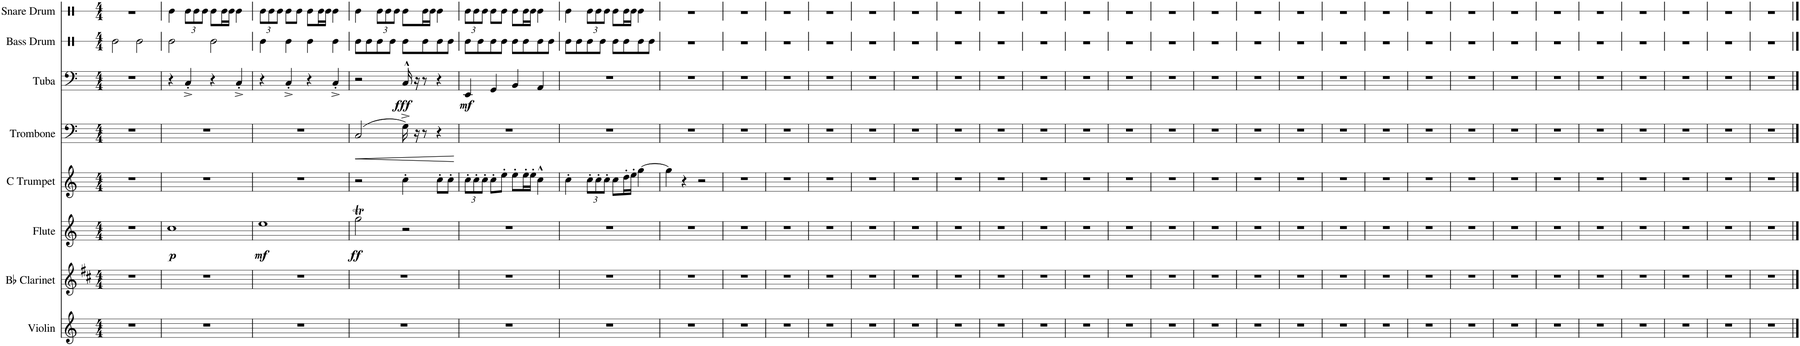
**kern	**kern	**kern	**dynam	**kern	**kern	**dynam	**kern	**dynam	**kern	**kern
*part8	*part7	*part6	*part6	*part5	*part4	*part4	*part3	*part3	*part2	*part1
*staff8	*staff7	*staff6	*staff6	*staff5	*staff4	*staff4	*staff3	*staff3	*staff2	*staff1
*I"Violin	*I"Bb Clarinet	*I"Flute	*	*I"C Trumpet	*I"Trombone	*	*I"Tuba	*	*I"Bass Drum	*I"Snare Drum
*I'Vln.	*I'Bb Cl.	*I'Fl.	*	*I'C Tpt.	*I'Tbn.	*	*I'Tba.	*	*I'B. Dr.	*I'Sn. Dr.
*	*	*	*	*	*	*	*	*	*stria1	*stria1
*clefG2	*clefG2	*clefG2	*	*clefG2	*clefF4	*	*clefF4	*	*clefX	*clefX
*	*Trd1c2	*	*	*	*	*	*	*	*	*
*k[]	*k[f#c#]	*k[]	*	*k[]	*k[]	*	*k[]	*	*k[]	*k[]
*M4/4	*M4/4	*M4/4	*	*M4/4	*M4/4	*	*M4/4	*	*M4/4	*M4/4
=1	=1	=1	=1	=1	=1	=1	=1	=1	=1	=1
1r	1r	1r	.	1r	1r	.	1r	.	2Re\	1r
.	.	.	.	.	.	.	.	.	2Re\	.
=2	=2	=2	=2	=2	=2	=2	=2	=2	=2	=2
!	!	!	!LO:DY:b	!	!	!	!	!	!	!
1r	1r	1cc	p	1r	1r	.	4r	.	2Re\	4Re\
*	*	*	*	*	*	*	*	*	*	*Xbrackettup
.	.	.	.	.	.	.	4C'^/	.	.	12Re\L
.	.	.	.	.	.	.	.	.	.	12Re\
.	.	.	.	.	.	.	.	.	.	12Re\J
.	.	.	.	.	.	.	4r	.	2Re\	8Re\L
.	.	.	.	.	.	.	.	.	.	16Re\L
.	.	.	.	.	.	.	.	.	.	16Re\JJ
.	.	.	.	.	.	.	4C'^/	.	.	4Re\
=3	=3	=3	=3	=3	=3	=3	=3	=3	=3	=3
!	!	!	!LO:DY:b	!	!	!	!	!	!	!
1r	1r	1ee	mf	1r	1r	.	4r	.	4Re\	12Re\L
.	.	.	.	.	.	.	.	.	.	12Re\
.	.	.	.	.	.	.	.	.	.	12Re\J
.	.	.	.	.	.	.	4C'^/	.	4Re\	8Re\L
.	.	.	.	.	.	.	.	.	.	8Re\J
.	.	.	.	.	.	.	4r	.	4Re\	8Re\L
.	.	.	.	.	.	.	.	.	.	16Re\L
.	.	.	.	.	.	.	.	.	.	16Re\JJ
.	.	.	.	.	.	.	4C'^/	.	4Re\	4Re\
=4	=4	=4	=4	=4	=4	=4	=4	=4	=4	=4
!	!	!	!LO:DY:b	!	!	!LO:HP:b	!	!	!	!
1r	1r	2ggT\	ff	2r	(2C/	<	2r	.	8Re\L	4Re\
.	.	.	.	.	.	.	.	.	8Re\	.
.	.	.	.	.	.	.	.	.	8Re\	12Re\L
.	.	.	.	.	.	.	.	.	.	12Re\
.	.	.	.	.	.	.	.	.	8Re\J	.
.	.	.	.	.	.	.	.	.	.	12Re\J
!	!	!	!	!	!	!	!	!LO:DY:b	!	!
.	.	2r	.	4cc'\	16G^\)	.	16C^^/	fff	8Re\L	8Re\L
.	.	.	.	.	16r	.	16r	.	.	.
.	.	.	.	.	8r	.	8r	.	8Re\	16Re\L
.	.	.	.	.	.	.	.	.	.	16Re\JJ
.	.	.	.	8cc'\L	4r	.	4r	.	8Re\	4Re\
.	.	.	.	8cc'\J	.	.	.	.	8Re\J	.
.	.	.	.	.	.	[	.	.	.	.
=5	=5	=5	=5	=5	=5	=5	=5	=5	=5	=5
*	*	*	*	*Xbrackettup	*	*	*	*	*	*
!	!	!	!	!	!	!	!	!LO:DY:b	!	!
1r	1r	1r	.	12cc'\L	1r	.	4EE/	mf	8Re\L	12Re\L
.	.	.	.	12cc'\	.	.	.	.	.	12Re\
.	.	.	.	.	.	.	.	.	8Re\	.
.	.	.	.	12cc'\J	.	.	.	.	.	12Re\J
.	.	.	.	8cc'\L	.	.	4GG/	.	8Re\	8Re\L
.	.	.	.	8ee'\J	.	.	.	.	8Re\J	8Re\J
.	.	.	.	8ee'\L	.	.	4BB/	.	8Re\L	8Re\L
.	.	.	.	16ee'\L	.	.	.	.	8Re\	16Re\L
.	.	.	.	16ee'\JJ	.	.	.	.	.	16Re\JJ
.	.	.	.	4cc^^\	.	.	4AA/	.	8Re\	4Re\
.	.	.	.	.	.	.	.	.	8Re\J	.
=6	=6	=6	=6	=6	=6	=6	=6	=6	=6	=6
1r	1r	1r	.	4cc'\	1r	.	1r	.	8Re\L	4Re\
.	.	.	.	.	.	.	.	.	8Re\	.
.	.	.	.	12cc'\L	.	.	.	.	8Re\	12Re\L
.	.	.	.	12cc'\	.	.	.	.	.	12Re\
.	.	.	.	.	.	.	.	.	8Re\J	.
.	.	.	.	12cc'\J	.	.	.	.	.	12Re\J
.	.	.	.	8cc\L	.	.	.	.	8Re\L	8Re\L
.	.	.	.	16dd'\L	.	.	.	.	8Re\	16Re\L
.	.	.	.	16ee'\JJ	.	.	.	.	.	16Re\JJ
.	.	.	.	[4gg\	.	.	.	.	8Re\	4Re\
.	.	.	.	.	.	.	.	.	8Re\J	.
=7	=7	=7	=7	=7	=7	=7	=7	=7	=7	=7
1r	1r	1r	.	4gg\]	1r	.	1r	.	1r	1r
.	.	.	.	4r	.	.	.	.	.	.
.	.	.	.	2r	.	.	.	.	.	.
=8	=8	=8	=8	=8	=8	=8	=8	=8	=8	=8
1r	1r	1r	.	1r	1r	.	1r	.	1r	1r
=9	=9	=9	=9	=9	=9	=9	=9	=9	=9	=9
1r	1r	1r	.	1r	1r	.	1r	.	1r	1r
=10	=10	=10	=10	=10	=10	=10	=10	=10	=10	=10
1r	1r	1r	.	1r	1r	.	1r	.	1r	1r
=11	=11	=11	=11	=11	=11	=11	=11	=11	=11	=11
1r	1r	1r	.	1r	1r	.	1r	.	1r	1r
=12	=12	=12	=12	=12	=12	=12	=12	=12	=12	=12
1r	1r	1r	.	1r	1r	.	1r	.	1r	1r
=13	=13	=13	=13	=13	=13	=13	=13	=13	=13	=13
1r	1r	1r	.	1r	1r	.	1r	.	1r	1r
=14	=14	=14	=14	=14	=14	=14	=14	=14	=14	=14
1r	1r	1r	.	1r	1r	.	1r	.	1r	1r
=15	=15	=15	=15	=15	=15	=15	=15	=15	=15	=15
1r	1r	1r	.	1r	1r	.	1r	.	1r	1r
=16	=16	=16	=16	=16	=16	=16	=16	=16	=16	=16
1r	1r	1r	.	1r	1r	.	1r	.	1r	1r
=17	=17	=17	=17	=17	=17	=17	=17	=17	=17	=17
1r	1r	1r	.	1r	1r	.	1r	.	1r	1r
=18	=18	=18	=18	=18	=18	=18	=18	=18	=18	=18
1r	1r	1r	.	1r	1r	.	1r	.	1r	1r
=19	=19	=19	=19	=19	=19	=19	=19	=19	=19	=19
1r	1r	1r	.	1r	1r	.	1r	.	1r	1r
=20	=20	=20	=20	=20	=20	=20	=20	=20	=20	=20
1r	1r	1r	.	1r	1r	.	1r	.	1r	1r
=21	=21	=21	=21	=21	=21	=21	=21	=21	=21	=21
1r	1r	1r	.	1r	1r	.	1r	.	1r	1r
=22	=22	=22	=22	=22	=22	=22	=22	=22	=22	=22
1r	1r	1r	.	1r	1r	.	1r	.	1r	1r
=23	=23	=23	=23	=23	=23	=23	=23	=23	=23	=23
1r	1r	1r	.	1r	1r	.	1r	.	1r	1r
=24	=24	=24	=24	=24	=24	=24	=24	=24	=24	=24
1r	1r	1r	.	1r	1r	.	1r	.	1r	1r
=25	=25	=25	=25	=25	=25	=25	=25	=25	=25	=25
1r	1r	1r	.	1r	1r	.	1r	.	1r	1r
=26	=26	=26	=26	=26	=26	=26	=26	=26	=26	=26
1r	1r	1r	.	1r	1r	.	1r	.	1r	1r
=27	=27	=27	=27	=27	=27	=27	=27	=27	=27	=27
1r	1r	1r	.	1r	1r	.	1r	.	1r	1r
=28	=28	=28	=28	=28	=28	=28	=28	=28	=28	=28
1r	1r	1r	.	1r	1r	.	1r	.	1r	1r
=29	=29	=29	=29	=29	=29	=29	=29	=29	=29	=29
1r	1r	1r	.	1r	1r	.	1r	.	1r	1r
=30	=30	=30	=30	=30	=30	=30	=30	=30	=30	=30
1r	1r	1r	.	1r	1r	.	1r	.	1r	1r
=31	=31	=31	=31	=31	=31	=31	=31	=31	=31	=31
1r	1r	1r	.	1r	1r	.	1r	.	1r	1r
=32	=32	=32	=32	=32	=32	=32	=32	=32	=32	=32
1r	1r	1r	.	1r	1r	.	1r	.	1r	1r
==	==	==	==	==	==	==	==	==	==	==
*-	*-	*-	*-	*-	*-	*-	*-	*-	*-	*-
